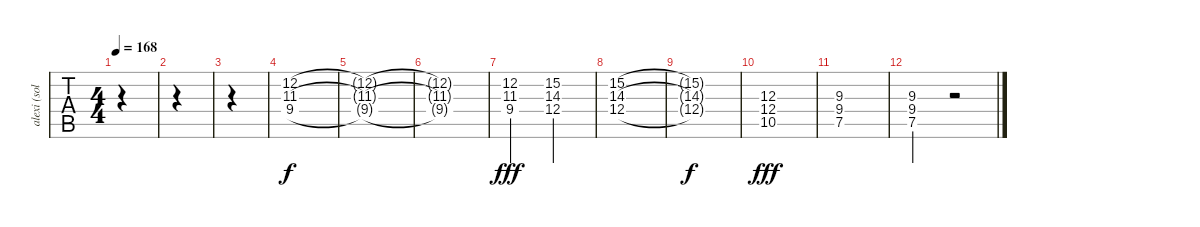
\track ("alexi (solo)" "alexi (sol") {instrument acousticguitarsteel}
\staff {tabs}
\tuning (E4 B3 G3 D3 A2 E2) {hide}
\ts (4 4)
\tempo 168
\clef g2
\ks c
|
|
|
(12.2{ac} 11.3{ac} 9.4{ac}).1{instrument stringensemble1} |
(12.2{t} 11.3{t} 9.4{t}).1{dy f} |
(12.2{t} 11.3{t} 9.4{t}).1 |
(12.2 11.3 9.4).2{dy fff} (15.2 14.3 12.4).2 |
(15.2{ac} 14.3{ac} 12.4{ac}).1 |
(15.2{t} 14.3{t} 12.4{t}).1{dy f} |
(12.3{ac} 12.4{ac} 10.5{ac}).1{dy fff} |
(9.3{ac} 9.4{ac} 7.5{ac}).1 |
(9.3{ac} 9.4{ac} 7.5{ac}).2 r.2
